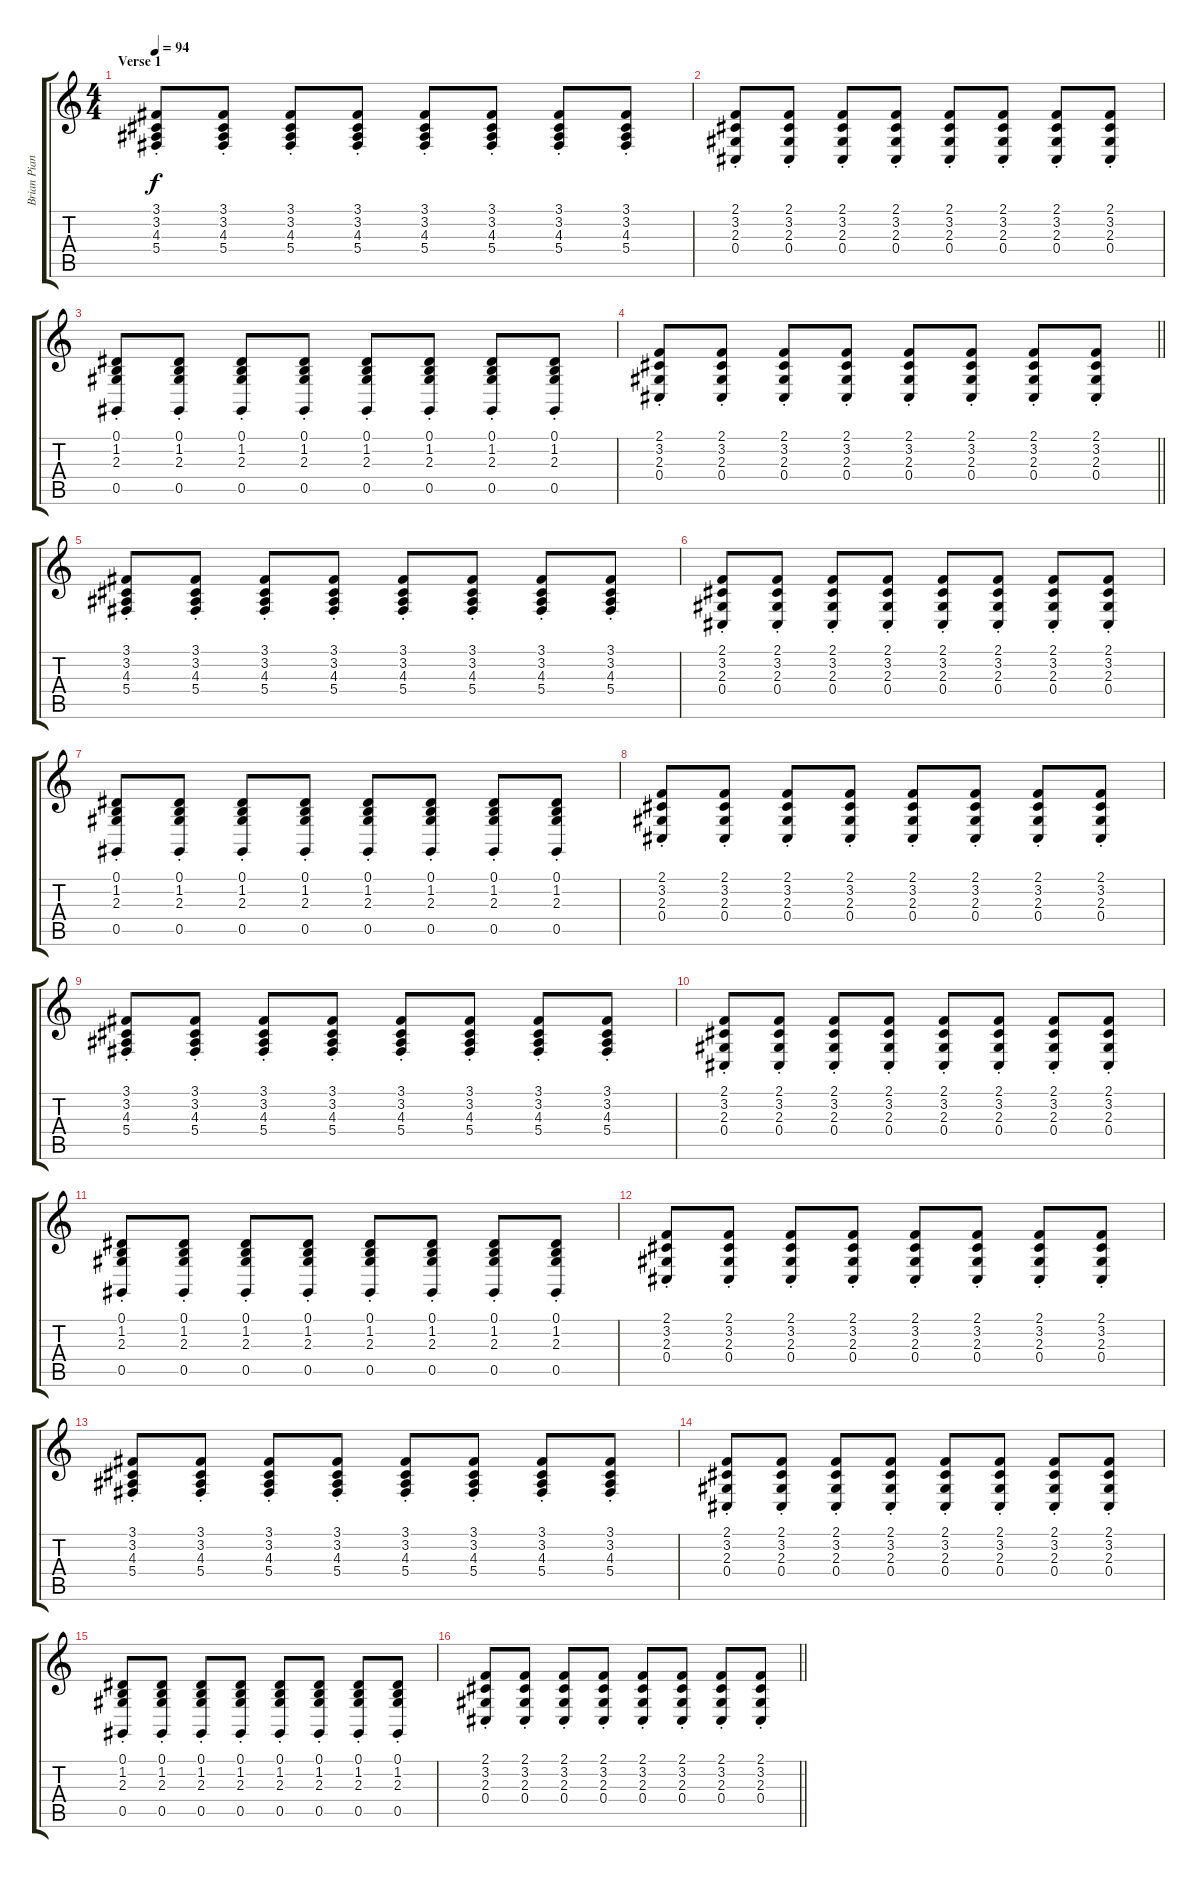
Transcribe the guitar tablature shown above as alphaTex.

\track ("Brian Piano" "Brian Pian") {instrument acousticgrandpiano}
\staff {score tabs}
\tuning (Eb4 Bb3 Gb3 Db3 Ab2 Eb2) {hide}
\ts (4 4)
\section ("" "Verse 1")
\tempo 94
\clef g2
\ks c
(3.1{st} 3.2{st} 4.3{st} 5.4{st}).8{dy f} (3.1{st} 3.2{st} 4.3{st} 5.4{st}).8 (3.1{st} 3.2{st} 4.3{st} 5.4{st}).8 (3.1{st} 3.2{st} 4.3{st} 5.4{st}).8 (3.1{st} 3.2{st} 4.3{st} 5.4{st}).8 (3.1{st} 3.2{st} 4.3{st} 5.4{st}).8 (3.1{st} 3.2{st} 4.3{st} 5.4{st}).8 (3.1{st} 3.2{st} 4.3{st} 5.4{st}).8 |
(2.1{st} 3.2{st} 2.3{st} 0.4{st}).8 (2.1{st} 3.2{st} 2.3{st} 0.4{st}).8 (2.1{st} 3.2{st} 2.3{st} 0.4{st}).8 (2.1{st} 3.2{st} 2.3{st} 0.4{st}).8 (2.1{st} 3.2{st} 2.3{st} 0.4{st}).8 (2.1{st} 3.2{st} 2.3{st} 0.4{st}).8 (2.1{st} 3.2{st} 2.3{st} 0.4{st}).8 (2.1{st} 3.2{st} 2.3{st} 0.4{st}).8 |
(0.1{st} 1.2{st} 2.3{st} 0.5{st}).8 (0.1{st} 1.2{st} 2.3{st} 0.5{st}).8 (0.1{st} 1.2{st} 2.3{st} 0.5{st}).8 (0.1{st} 1.2{st} 2.3{st} 0.5{st}).8 (0.1{st} 1.2{st} 2.3{st} 0.5{st}).8 (0.1{st} 1.2{st} 2.3{st} 0.5{st}).8 (0.1{st} 1.2{st} 2.3{st} 0.5{st}).8 (0.1{st} 1.2{st} 2.3{st} 0.5{st}).8 |
\barLineRight lightlight
(2.1{st} 3.2{st} 2.3{st} 0.4{st}).8 (2.1{st} 3.2{st} 2.3{st} 0.4{st}).8 (2.1{st} 3.2{st} 2.3{st} 0.4{st}).8 (2.1{st} 3.2{st} 2.3{st} 0.4{st}).8 (2.1{st} 3.2{st} 2.3{st} 0.4{st}).8 (2.1{st} 3.2{st} 2.3{st} 0.4{st}).8 (2.1{st} 3.2{st} 2.3{st} 0.4{st}).8 (2.1{st} 3.2{st} 2.3{st} 0.4{st}).8 |
(3.1{st} 3.2{st} 4.3{st} 5.4{st}).8 (3.1{st} 3.2{st} 4.3{st} 5.4{st}).8 (3.1{st} 3.2{st} 4.3{st} 5.4{st}).8 (3.1{st} 3.2{st} 4.3{st} 5.4{st}).8 (3.1{st} 3.2{st} 4.3{st} 5.4{st}).8 (3.1{st} 3.2{st} 4.3{st} 5.4{st}).8 (3.1{st} 3.2{st} 4.3{st} 5.4{st}).8 (3.1{st} 3.2{st} 4.3{st} 5.4{st}).8 |
(2.1{st} 3.2{st} 2.3{st} 0.4{st}).8 (2.1{st} 3.2{st} 2.3{st} 0.4{st}).8 (2.1{st} 3.2{st} 2.3{st} 0.4{st}).8 (2.1{st} 3.2{st} 2.3{st} 0.4{st}).8 (2.1{st} 3.2{st} 2.3{st} 0.4{st}).8 (2.1{st} 3.2{st} 2.3{st} 0.4{st}).8 (2.1{st} 3.2{st} 2.3{st} 0.4{st}).8 (2.1{st} 3.2{st} 2.3{st} 0.4{st}).8 |
(0.1{st} 1.2{st} 2.3{st} 0.5{st}).8 (0.1{st} 1.2{st} 2.3{st} 0.5{st}).8 (0.1{st} 1.2{st} 2.3{st} 0.5{st}).8 (0.1{st} 1.2{st} 2.3{st} 0.5{st}).8 (0.1{st} 1.2{st} 2.3{st} 0.5{st}).8 (0.1{st} 1.2{st} 2.3{st} 0.5{st}).8 (0.1{st} 1.2{st} 2.3{st} 0.5{st}).8 (0.1{st} 1.2{st} 2.3{st} 0.5{st}).8 |
(2.1{st} 3.2{st} 2.3{st} 0.4{st}).8 (2.1{st} 3.2{st} 2.3{st} 0.4{st}).8 (2.1{st} 3.2{st} 2.3{st} 0.4{st}).8 (2.1{st} 3.2{st} 2.3{st} 0.4{st}).8 (2.1{st} 3.2{st} 2.3{st} 0.4{st}).8 (2.1{st} 3.2{st} 2.3{st} 0.4{st}).8 (2.1{st} 3.2{st} 2.3{st} 0.4{st}).8 (2.1{st} 3.2{st} 2.3{st} 0.4{st}).8 |
(3.1{st} 3.2{st} 4.3{st} 5.4{st}).8 (3.1{st} 3.2{st} 4.3{st} 5.4{st}).8 (3.1{st} 3.2{st} 4.3{st} 5.4{st}).8 (3.1{st} 3.2{st} 4.3{st} 5.4{st}).8 (3.1{st} 3.2{st} 4.3{st} 5.4{st}).8 (3.1{st} 3.2{st} 4.3{st} 5.4{st}).8 (3.1{st} 3.2{st} 4.3{st} 5.4{st}).8 (3.1{st} 3.2{st} 4.3{st} 5.4{st}).8 |
(2.1{st} 3.2{st} 2.3{st} 0.4{st}).8 (2.1{st} 3.2{st} 2.3{st} 0.4{st}).8 (2.1{st} 3.2{st} 2.3{st} 0.4{st}).8 (2.1{st} 3.2{st} 2.3{st} 0.4{st}).8 (2.1{st} 3.2{st} 2.3{st} 0.4{st}).8 (2.1{st} 3.2{st} 2.3{st} 0.4{st}).8 (2.1{st} 3.2{st} 2.3{st} 0.4{st}).8 (2.1{st} 3.2{st} 2.3{st} 0.4{st}).8 |
(0.1{st} 1.2{st} 2.3{st} 0.5{st}).8 (0.1{st} 1.2{st} 2.3{st} 0.5{st}).8 (0.1{st} 1.2{st} 2.3{st} 0.5{st}).8 (0.1{st} 1.2{st} 2.3{st} 0.5{st}).8 (0.1{st} 1.2{st} 2.3{st} 0.5{st}).8 (0.1{st} 1.2{st} 2.3{st} 0.5{st}).8 (0.1{st} 1.2{st} 2.3{st} 0.5{st}).8 (0.1{st} 1.2{st} 2.3{st} 0.5{st}).8 |
(2.1{st} 3.2{st} 2.3{st} 0.4{st}).8 (2.1{st} 3.2{st} 2.3{st} 0.4{st}).8 (2.1{st} 3.2{st} 2.3{st} 0.4{st}).8 (2.1{st} 3.2{st} 2.3{st} 0.4{st}).8 (2.1{st} 3.2{st} 2.3{st} 0.4{st}).8 (2.1{st} 3.2{st} 2.3{st} 0.4{st}).8 (2.1{st} 3.2{st} 2.3{st} 0.4{st}).8 (2.1{st} 3.2{st} 2.3{st} 0.4{st}).8 |
(3.1{st} 3.2{st} 4.3{st} 5.4{st}).8 (3.1{st} 3.2{st} 4.3{st} 5.4{st}).8 (3.1{st} 3.2{st} 4.3{st} 5.4{st}).8 (3.1{st} 3.2{st} 4.3{st} 5.4{st}).8 (3.1{st} 3.2{st} 4.3{st} 5.4{st}).8 (3.1{st} 3.2{st} 4.3{st} 5.4{st}).8 (3.1{st} 3.2{st} 4.3{st} 5.4{st}).8 (3.1{st} 3.2{st} 4.3{st} 5.4{st}).8 |
(2.1{st} 3.2{st} 2.3{st} 0.4{st}).8 (2.1{st} 3.2{st} 2.3{st} 0.4{st}).8 (2.1{st} 3.2{st} 2.3{st} 0.4{st}).8 (2.1{st} 3.2{st} 2.3{st} 0.4{st}).8 (2.1{st} 3.2{st} 2.3{st} 0.4{st}).8 (2.1{st} 3.2{st} 2.3{st} 0.4{st}).8 (2.1{st} 3.2{st} 2.3{st} 0.4{st}).8 (2.1{st} 3.2{st} 2.3{st} 0.4{st}).8 |
(0.1{st} 1.2{st} 2.3{st} 0.5{st}).8 (0.1{st} 1.2{st} 2.3{st} 0.5{st}).8 (0.1{st} 1.2{st} 2.3{st} 0.5{st}).8 (0.1{st} 1.2{st} 2.3{st} 0.5{st}).8 (0.1{st} 1.2{st} 2.3{st} 0.5{st}).8 (0.1{st} 1.2{st} 2.3{st} 0.5{st}).8 (0.1{st} 1.2{st} 2.3{st} 0.5{st}).8 (0.1{st} 1.2{st} 2.3{st} 0.5{st}).8 |
\barLineRight lightlight
(2.1{st} 3.2{st} 2.3{st} 0.4{st}).8 (2.1{st} 3.2{st} 2.3{st} 0.4{st}).8 (2.1{st} 3.2{st} 2.3{st} 0.4{st}).8 (2.1{st} 3.2{st} 2.3{st} 0.4{st}).8 (2.1{st} 3.2{st} 2.3{st} 0.4{st}).8 (2.1{st} 3.2{st} 2.3{st} 0.4{st}).8 (2.1{st} 3.2{st} 2.3{st} 0.4{st}).8 (2.1{st} 3.2{st} 2.3{st} 0.4{st}).8
